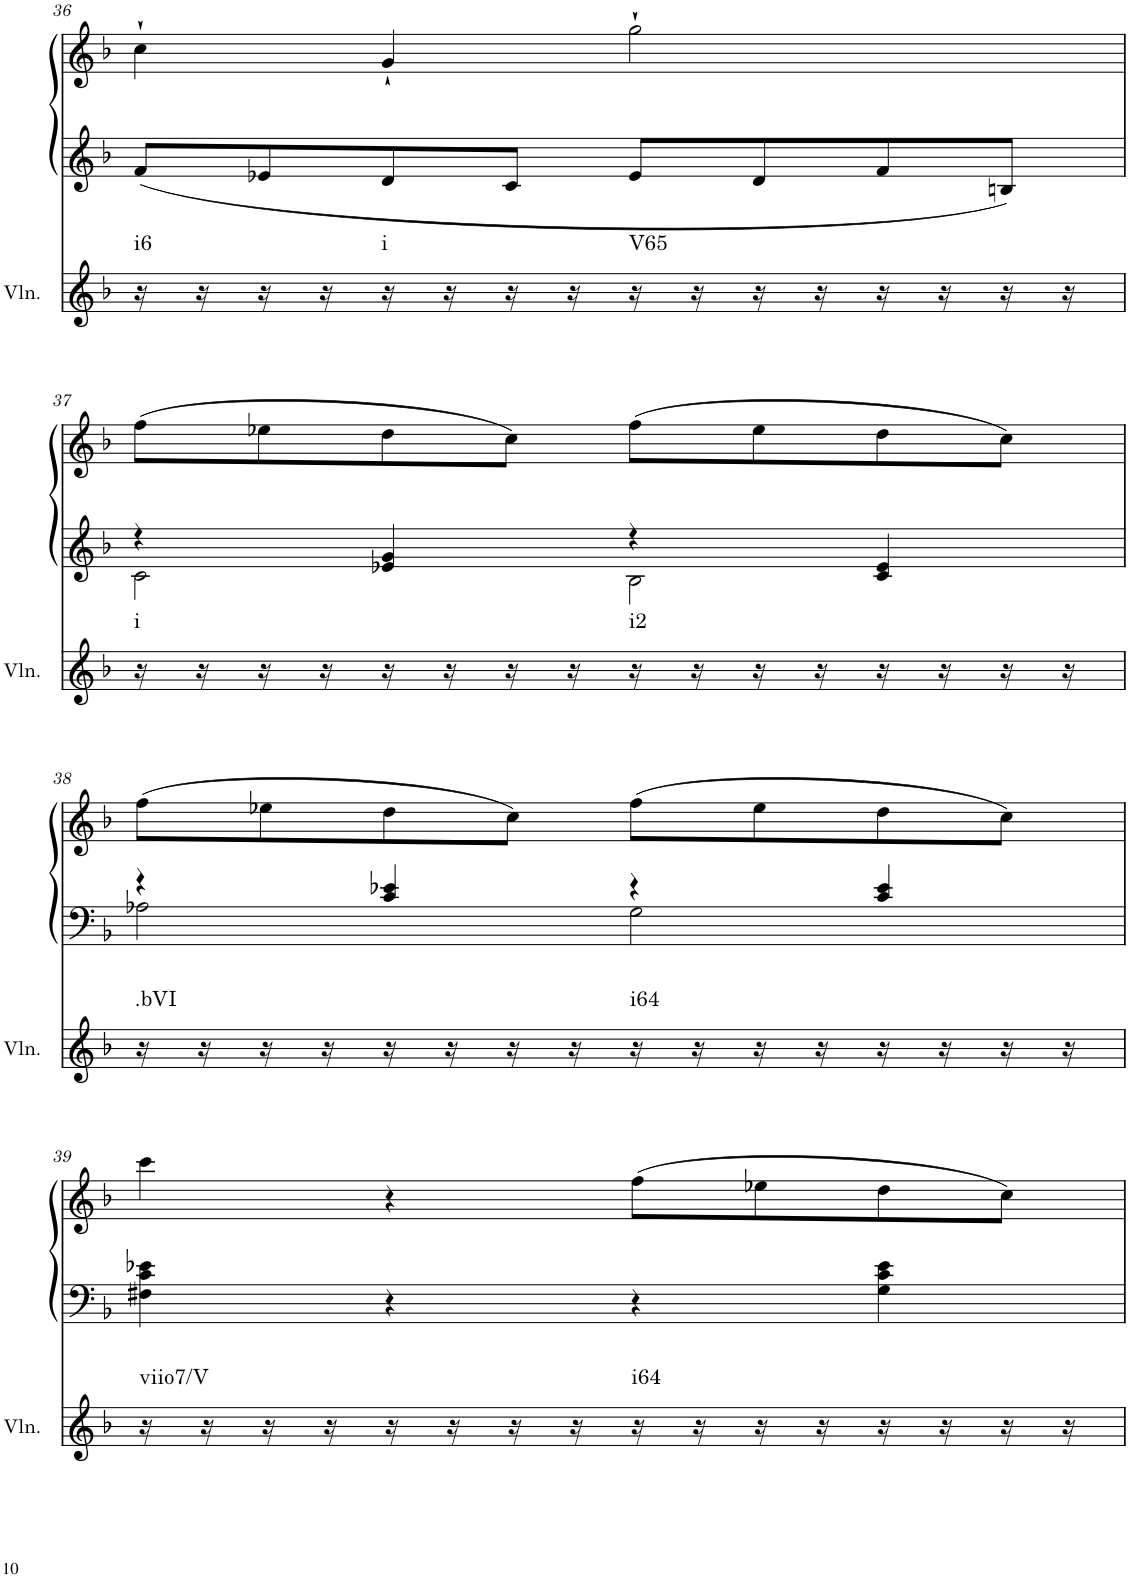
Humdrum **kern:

**kern	**harte	**kern	**kern
*part2	*part2	*part1	*part1
*staff3	*	*staff2	*staff1
*I"Violin	*	*I"unbenannt2	*
*I'Vln.	*	*	*
!!LO:PB:g=z
*clefG2	*	*clefG2	*clefG2
*k[b-]	*	*k[b-]	*k[b-]
*M2/2	*	*M2/2	*M2/2
=36	=36	=36	=36
!	!LO:H:kt=i6	!	!
16r	N	8f/L	4cc`\
16r	.	.	.
16r	.	8e-X/	.
16r	.	.	.
!	!LO:H:kt=i	!	!
16r	N	8d/	4g`/
16r	.	.	.
16r	.	8c/J	.
16r	.	.	.
!	!LO:H:kt=V65	!	!
16r	N	8e-/L	2gg`\
16r	.	.	.
16r	.	8d/	.
16r	.	.	.
16r	.	8f/	.
16r	.	.	.
16r	.	8Bn/J	.
16r	.	.	.
!!LO:LB:g=z
=37	=37	=37	=37
*	*	*^	*
!	!LO:H:kt=i	!	!	!
16r	N	4r	2c\	(8ff\L
16r	.	.	.	.
16r	.	.	.	8ee-X\
16r	.	.	.	.
16r	.	4e-X/ 4g/	.	8dd\
16r	.	.	.	.
16r	.	.	.	8cc\J)
16r	.	.	.	.
!	!LO:H:kt=i2	!	!	!
16r	N	4r	2B-\	(8ff\L
16r	.	.	.	.
16r	.	.	.	8ee-\
16r	.	.	.	.
16r	.	4c/ 4e-/	.	8dd\
16r	.	.	.	.
16r	.	.	.	8cc\J)
16r	.	.	.	.
!!LO:LB:g=z
=38	=38	=38	=38	=38
!	!LO:H:kt=.bVI	!	!	!
16r	N	4r	2A-X\	(8ff\L
16r	.	.	.	.
16r	.	.	.	8ee-X\
16r	.	.	.	.
16r	.	4c/ 4e-X/	.	8dd\
16r	.	.	.	.
16r	.	.	.	8cc\J)
16r	.	.	.	.
!	!LO:H:kt=i64	!	!	!
16r	N	4r	2G\	(8ff\L
16r	.	.	.	.
16r	.	.	.	8ee-\
16r	.	.	.	.
16r	.	4c/ 4e-/	.	8dd\
16r	.	.	.	.
16r	.	.	.	8cc\J)
16r	.	.	.	.
*	*	*v	*v	*
!!LO:LB:g=z
=39	=39	=39	=39
!	!LO:H:kt=viio7/V	!	!
16r	N	4F#X\ 4c\ 4e-X\	4ccc\
16r	.	.	.
16r	.	.	.
16r	.	.	.
16r	.	4r	4r
16r	.	.	.
16r	.	.	.
16r	.	.	.
!	!LO:H:kt=i64	!	!
16r	N	4r	(8ff\L
16r	.	.	.
16r	.	.	8ee-X\
16r	.	.	.
16r	.	4G\ 4c\ 4e-\	8dd\
16r	.	.	.
16r	.	.	8cc\J)
16r	.	.	.
=	=	=	=
*-	*-	*-	*-
